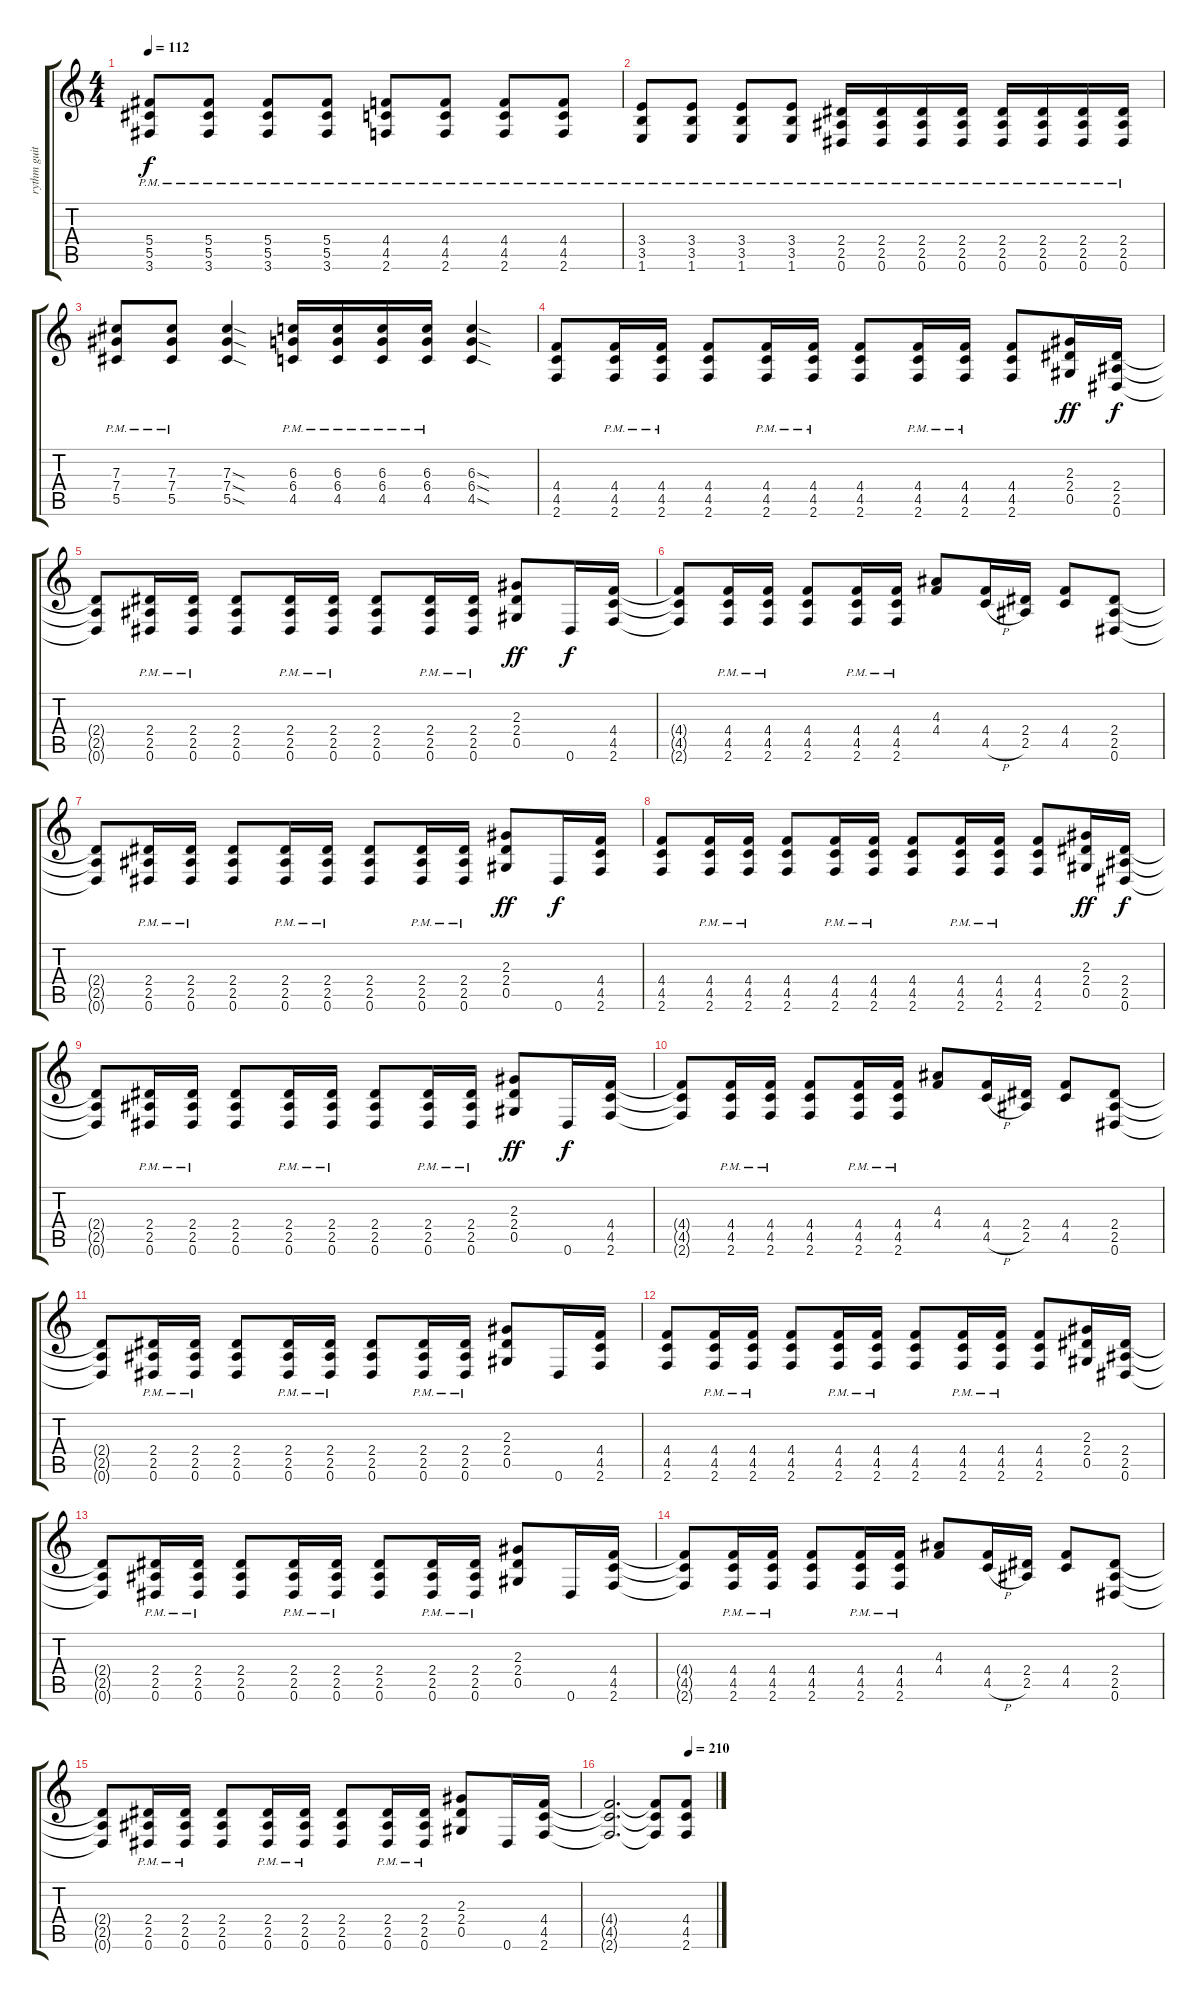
\track ("rythm guitar" "rythm guit") {instrument distortionguitar}
\staff {score tabs}
\tuning (Eb4 Bb3 Gb3 Db3 Ab2 Eb2) {hide}
\ts (4 4)
\tempo 112
\clef g2
\ks c
(5.4{pm} 5.5{pm} 3.6{pm}).8{dy f} (5.4{pm} 5.5{pm} 3.6{pm}).8 (5.4{pm} 5.5{pm} 3.6{pm}).8 (5.4{pm} 5.5{pm} 3.6{pm}).8 (4.4{pm} 4.5{pm} 2.6{pm}).8 (4.4{pm} 4.5{pm} 2.6{pm}).8 (4.4{pm} 4.5{pm} 2.6{pm}).8 (4.4{pm} 4.5{pm} 2.6{pm}).8 |
(3.4{pm} 3.5{pm} 1.6{pm}).8 (3.4{pm} 3.5{pm} 1.6{pm}).8 (3.4{pm} 3.5{pm} 1.6{pm}).8 (3.4{pm} 3.5{pm} 1.6{pm}).8 (2.4{pm} 2.5{pm} 0.6{pm}).16 (2.4{pm} 2.5{pm} 0.6{pm}).16 (2.4{pm} 2.5{pm} 0.6{pm}).16 (2.4{pm} 2.5{pm} 0.6{pm}).16 (2.4{pm} 2.5{pm} 0.6{pm}).16 (2.4{pm} 2.5{pm} 0.6{pm}).16 (2.4{pm} 2.5{pm} 0.6{pm}).16 (2.4{pm} 2.5{pm} 0.6{pm}).16 |
(7.3{pm} 7.4{pm} 5.5{pm}).8 (7.3{pm} 7.4{pm} 5.5{pm}).8 (7.3{sod} 7.4{sod} 5.5{sod}).4 (6.3{pm} 6.4{pm} 4.5{pm}).16 (6.3{pm} 6.4{pm} 4.5{pm}).16 (6.3{pm} 6.4{pm} 4.5{pm}).16 (6.3{pm} 6.4{pm} 4.5{pm}).16 (6.3{sod} 6.4{sod} 4.5{sod}).4 |
(4.4 4.5 2.6).8 (4.4{pm} 4.5{pm} 2.6{pm}).16 (4.4{pm} 4.5{pm} 2.6{pm}).16 (4.4 4.5 2.6).8 (4.4{pm} 4.5{pm} 2.6{pm}).16 (4.4{pm} 4.5{pm} 2.6{pm}).16 (4.4 4.5 2.6).8 (4.4{pm} 4.5{pm} 2.6{pm}).16 (4.4{pm} 4.5{pm} 2.6{pm}).16 (4.4 4.5 2.6).8 (2.3 2.4 0.5).16{dy ff} (2.4 2.5 0.6).16{dy f} |
(2.4{t} 2.5{t} 0.6{t}).8 (2.4{pm} 2.5{pm} 0.6{pm}).16 (2.4{pm} 2.5{pm} 0.6{pm}).16 (2.4 2.5 0.6).8 (2.4{pm} 2.5{pm} 0.6{pm}).16 (2.4{pm} 2.5{pm} 0.6{pm}).16 (2.4 2.5 0.6).8 (2.4{pm} 2.5{pm} 0.6{pm}).16 (2.4{pm} 2.5{pm} 0.6{pm}).16 (2.3 2.4 0.5).8{dy ff} 0.6.16{dy f} (4.4 4.5 2.6).16 |
(4.4{t} 4.5{t} 2.6{t}).8 (4.4{pm} 4.5{pm} 2.6{pm}).16 (4.4{pm} 4.5{pm} 2.6{pm}).16 (4.4 4.5 2.6).8 (4.4{pm} 4.5{pm} 2.6{pm}).16 (4.4{pm} 4.5{pm} 2.6{pm}).16 (4.3 4.4).8 (4.4 4.5{h}).16 (2.4 2.5).16 (4.4 4.5).8 (2.4 2.5 0.6).8 |
(2.4{t} 2.5{t} 0.6{t}).8 (2.4{pm} 2.5{pm} 0.6{pm}).16 (2.4{pm} 2.5{pm} 0.6{pm}).16 (2.4 2.5 0.6).8 (2.4{pm} 2.5{pm} 0.6{pm}).16 (2.4{pm} 2.5{pm} 0.6{pm}).16 (2.4 2.5 0.6).8 (2.4{pm} 2.5{pm} 0.6{pm}).16 (2.4{pm} 2.5{pm} 0.6{pm}).16 (2.3 2.4 0.5).8{dy ff} 0.6.16{dy f} (4.4 4.5 2.6).16 |
(4.4 4.5 2.6).8 (4.4{pm} 4.5{pm} 2.6{pm}).16 (4.4{pm} 4.5{pm} 2.6{pm}).16 (4.4 4.5 2.6).8 (4.4{pm} 4.5{pm} 2.6{pm}).16 (4.4{pm} 4.5{pm} 2.6{pm}).16 (4.4 4.5 2.6).8 (4.4{pm} 4.5{pm} 2.6{pm}).16 (4.4{pm} 4.5{pm} 2.6{pm}).16 (4.4 4.5 2.6).8 (2.3 2.4 0.5).16{dy ff} (2.4 2.5 0.6).16{dy f} |
(2.4{t} 2.5{t} 0.6{t}).8 (2.4{pm} 2.5{pm} 0.6{pm}).16 (2.4{pm} 2.5{pm} 0.6{pm}).16 (2.4 2.5 0.6).8 (2.4{pm} 2.5{pm} 0.6{pm}).16 (2.4{pm} 2.5{pm} 0.6{pm}).16 (2.4 2.5 0.6).8 (2.4{pm} 2.5{pm} 0.6{pm}).16 (2.4{pm} 2.5{pm} 0.6{pm}).16 (2.3 2.4 0.5).8{dy ff} 0.6.16{dy f} (4.4 4.5 2.6).16 |
(4.4{t} 4.5{t} 2.6{t}).8 (4.4{pm} 4.5{pm} 2.6{pm}).16 (4.4{pm} 4.5{pm} 2.6{pm}).16 (4.4 4.5 2.6).8 (4.4{pm} 4.5{pm} 2.6{pm}).16 (4.4{pm} 4.5{pm} 2.6{pm}).16 (4.3 4.4).8 (4.4 4.5{h}).16 (2.4 2.5).16 (4.4 4.5).8 (2.4 2.5 0.6).8 |
(2.4{t} 2.5{t} 0.6{t}).8 (2.4{pm} 2.5{pm} 0.6{pm}).16 (2.4{pm} 2.5{pm} 0.6{pm}).16 (2.4 2.5 0.6).8 (2.4{pm} 2.5{pm} 0.6{pm}).16 (2.4{pm} 2.5{pm} 0.6{pm}).16 (2.4 2.5 0.6).8 (2.4{pm} 2.5{pm} 0.6{pm}).16 (2.4{pm} 2.5{pm} 0.6{pm}).16 (2.3 2.4 0.5).8 0.6.16 (4.4 4.5 2.6).16 |
(4.4 4.5 2.6).8 (4.4{pm} 4.5{pm} 2.6{pm}).16 (4.4{pm} 4.5{pm} 2.6{pm}).16 (4.4 4.5 2.6).8 (4.4{pm} 4.5{pm} 2.6{pm}).16 (4.4{pm} 4.5{pm} 2.6{pm}).16 (4.4 4.5 2.6).8 (4.4{pm} 4.5{pm} 2.6{pm}).16 (4.4{pm} 4.5{pm} 2.6{pm}).16 (4.4 4.5 2.6).8 (2.3 2.4 0.5).16 (2.4 2.5 0.6).16 |
(2.4{t} 2.5{t} 0.6{t}).8 (2.4{pm} 2.5{pm} 0.6{pm}).16 (2.4{pm} 2.5{pm} 0.6{pm}).16 (2.4 2.5 0.6).8 (2.4{pm} 2.5{pm} 0.6{pm}).16 (2.4{pm} 2.5{pm} 0.6{pm}).16 (2.4 2.5 0.6).8 (2.4{pm} 2.5{pm} 0.6{pm}).16 (2.4{pm} 2.5{pm} 0.6{pm}).16 (2.3 2.4 0.5).8 0.6.16 (4.4 4.5 2.6).16 |
(4.4{t} 4.5{t} 2.6{t}).8 (4.4{pm} 4.5{pm} 2.6{pm}).16 (4.4{pm} 4.5{pm} 2.6{pm}).16 (4.4 4.5 2.6).8 (4.4{pm} 4.5{pm} 2.6{pm}).16 (4.4{pm} 4.5{pm} 2.6{pm}).16 (4.3 4.4).8 (4.4 4.5{h}).16 (2.4 2.5).16 (4.4 4.5).8 (2.4 2.5 0.6).8 |
(2.4{t} 2.5{t} 0.6{t}).8 (2.4{pm} 2.5{pm} 0.6{pm}).16 (2.4{pm} 2.5{pm} 0.6{pm}).16 (2.4 2.5 0.6).8 (2.4{pm} 2.5{pm} 0.6{pm}).16 (2.4{pm} 2.5{pm} 0.6{pm}).16 (2.4 2.5 0.6).8 (2.4{pm} 2.5{pm} 0.6{pm}).16 (2.4{pm} 2.5{pm} 0.6{pm}).16 (2.3 2.4 0.5).8 0.6.16 (4.4 4.5 2.6).16 |
\tempo (210 0.75)
(4.4{t} 4.5{t} 2.6{t}).2{d} (4.4{t} 4.5{t} 2.6{t}).8 (4.4 4.5 2.6).8
